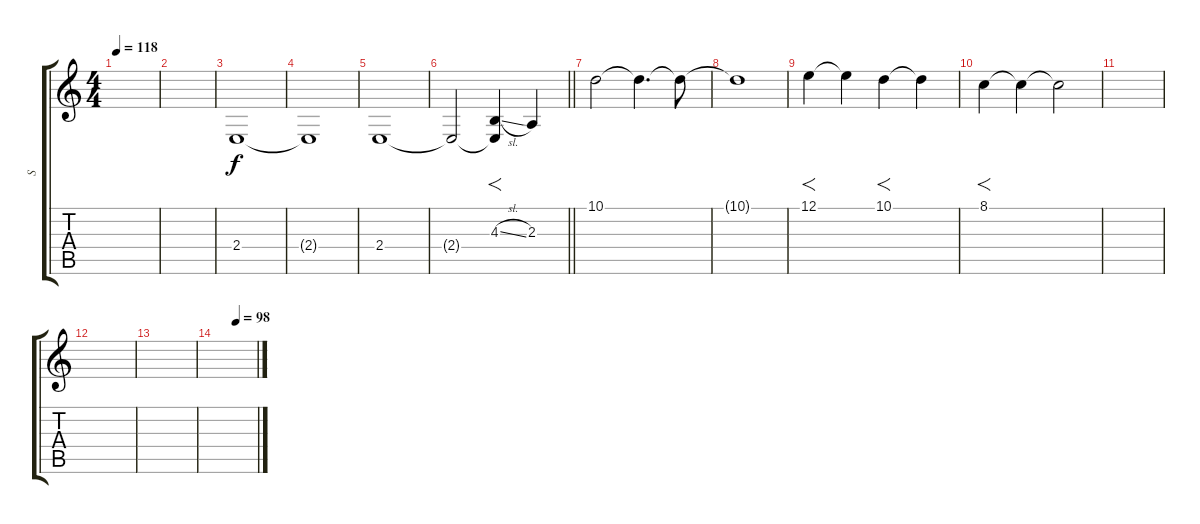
\track ("S" "S") {instrument violin}
\staff {score tabs}
\tuning (E4 B3 G3 D3 A2 E2) {hide}
\ts (4 4)
\tempo 118
\clef g2
\ks c
|
|
2.4.1 |
2.4{t}.1 |
2.4.1 |
\barLineRight lightlight
2.4{t}.2 (4.3{sl} 2.4{t}).4{f} 2.3.4 |
10.1.2 10.1{t}.4{d} 10.1{t}.8 |
10.1{t}.1 |
12.1.4{f} 12.1{t}.4 10.1.4{f} 10.1{t}.4 |
8.1.4{f} 8.1{t}.4 8.1{t}.2{volume 9} |
|
|
|
\tempo (98 0.5)
